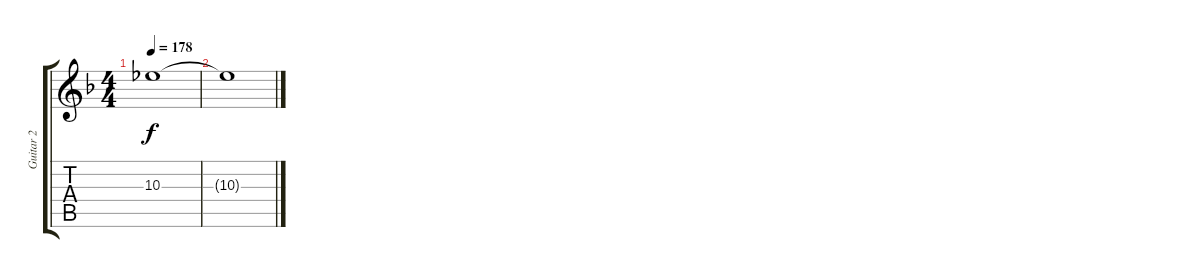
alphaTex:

\track ("Guitar 2" "Guitar 2") {instrument distortionguitar}
\staff {score tabs}
\tuning (D4 A3 F3 C3 G2 D2) {hide}
\ts (4 4)
\tempo 178
\clef g2
\ks f
10.3{t}.1{dy f} |
10.3{t}.1
